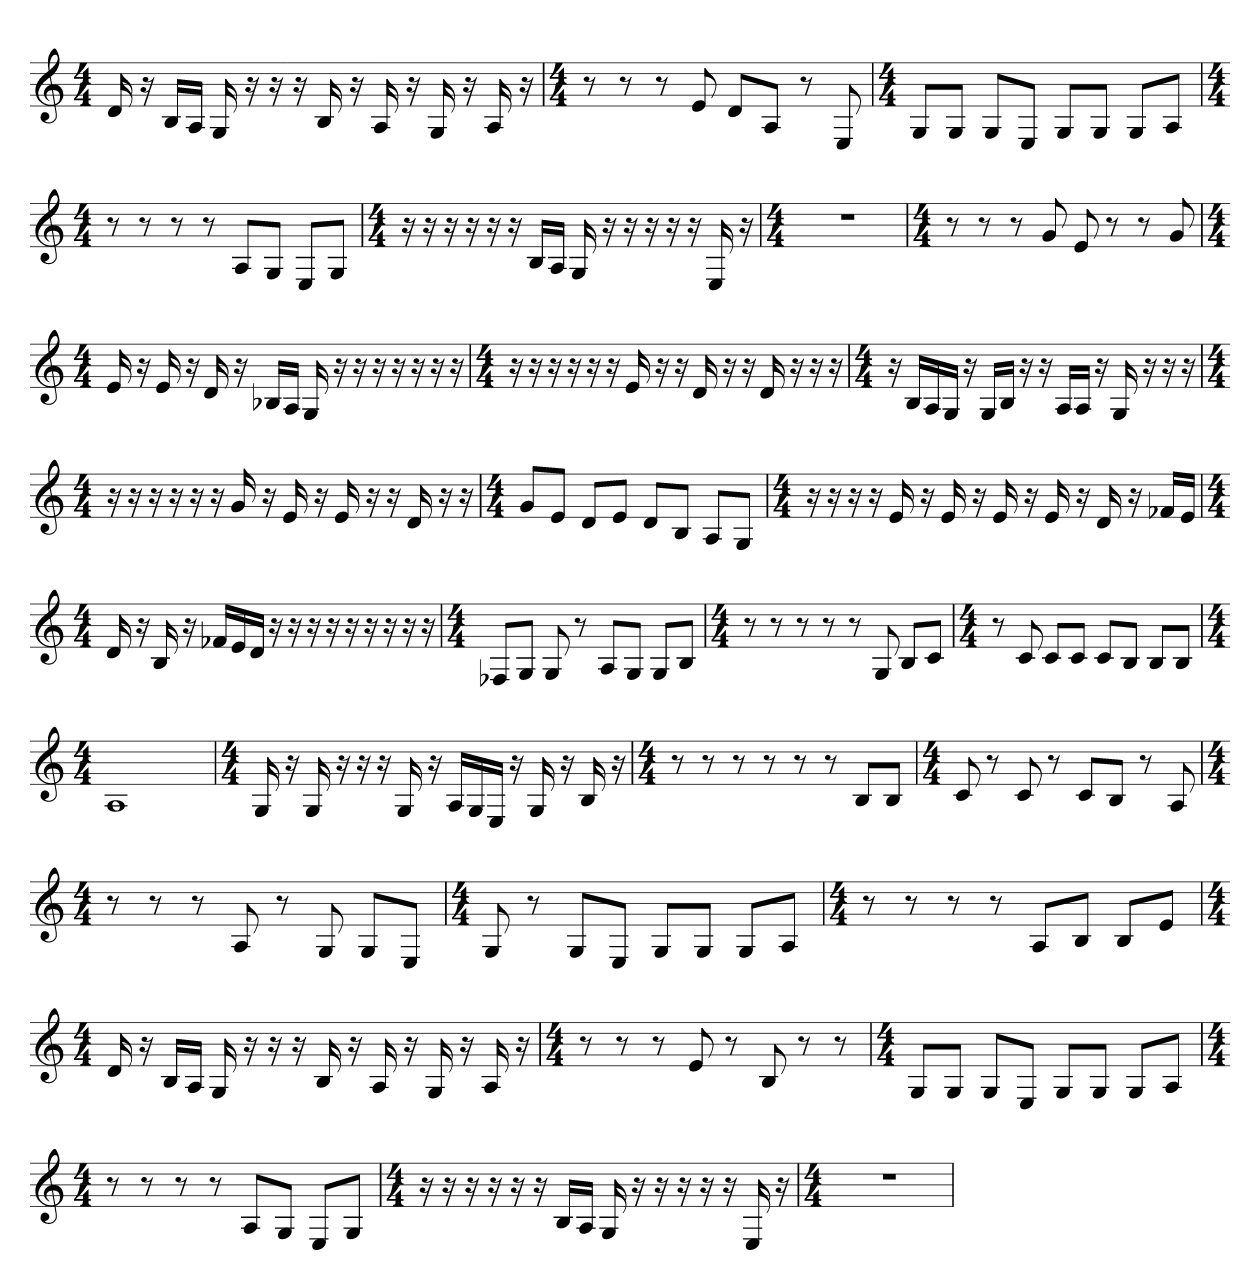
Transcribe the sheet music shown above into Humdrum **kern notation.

**kern
*part1
*staff1
*M4/4
=
16d
16r
16BLL
16AJJ
16G
16r
16r
16r
16B
16r
16A
16r
16G
16r
16A
16r
=
*M4/4
8r
8r
8r
8e
8dL
8AJ
8r
8E
=
*M4/4
8GL
8GJ
8GL
8EJ
8GL
8GJ
8GL
8AJ
=
*M4/4
8r
8r
8r
8r
8AL
8GJ
8EL
8GJ
=
*M4/4
16r
16r
16r
16r
16r
16r
16BLL
16AJJ
16G
16r
16r
16r
16r
16r
16E
16r
=
*M4/4
1r
=
*M4/4
8r
8r
8r
8g
8e
8r
8r
8g
=
*M4/4
16e
16r
16e
16r
16d
16r
16B-XLL
16AJJ
16G
16r
16r
16r
16r
16r
16r
16r
=
*M4/4
16r
16r
16r
16r
16r
16r
16e
16r
16r
16d
16r
16r
16d
16r
16r
16r
=
*M4/4
16r
16BLL
16A
16GJJ
16r
16GLL
16BJJ
16r
16r
16ALL
16AJJ
16r
16G
16r
16r
16r
=
*M4/4
16r
16r
16r
16r
16r
16r
16g
16r
16e
16r
16e
16r
16r
16d
16r
16r
=
*M4/4
8gL
8eJ
8dL
8eJ
8dL
8BJ
8AL
8GJ
=
*M4/4
16r
16r
16r
16r
16e
16r
16e
16r
16e
16r
16e
16r
16d
16r
16f-XLL
16eJJ
=
*M4/4
16d
16r
16B
16r
16f-XLL
16e
16dJJ
16r
16r
16r
16r
16r
16r
16r
16r
16r
=
*M4/4
8F-XL
8GJ
8G
8r
8AL
8GJ
8GL
8BJ
=
*M4/4
8r
8r
8r
8r
8r
8G
8BL
8cJ
=
*M4/4
8r
8c
8cL
8cJ
8cL
8BJ
8BL
8BJ
=
*M4/4
1A
=
*M4/4
16G
16r
16G
16r
16r
16r
16G
16r
16ALL
16G
16EJJ
16r
16G
16r
16B
16r
=
*M4/4
8r
8r
8r
8r
8r
8r
8BL
8BJ
=
*M4/4
8c
8r
8c
8r
8cL
8BJ
8r
8A
=
*M4/4
8r
8r
8r
8A
8r
8G
8GL
8EJ
=
*M4/4
8G
8r
8GL
8EJ
8GL
8GJ
8GL
8AJ
=
*M4/4
8r
8r
8r
8r
8AL
8BJ
8BL
8eJ
=
*M4/4
16d
16r
16BLL
16AJJ
16G
16r
16r
16r
16B
16r
16A
16r
16G
16r
16A
16r
=
*M4/4
8r
8r
8r
8e
8r
8B
8r
8r
=
*M4/4
8GL
8GJ
8GL
8EJ
8GL
8GJ
8GL
8AJ
=
*M4/4
8r
8r
8r
8r
8AL
8GJ
8EL
8GJ
=
*M4/4
16r
16r
16r
16r
16r
16r
16BLL
16AJJ
16G
16r
16r
16r
16r
16r
16E
16r
=
*M4/4
1r
=
*-
